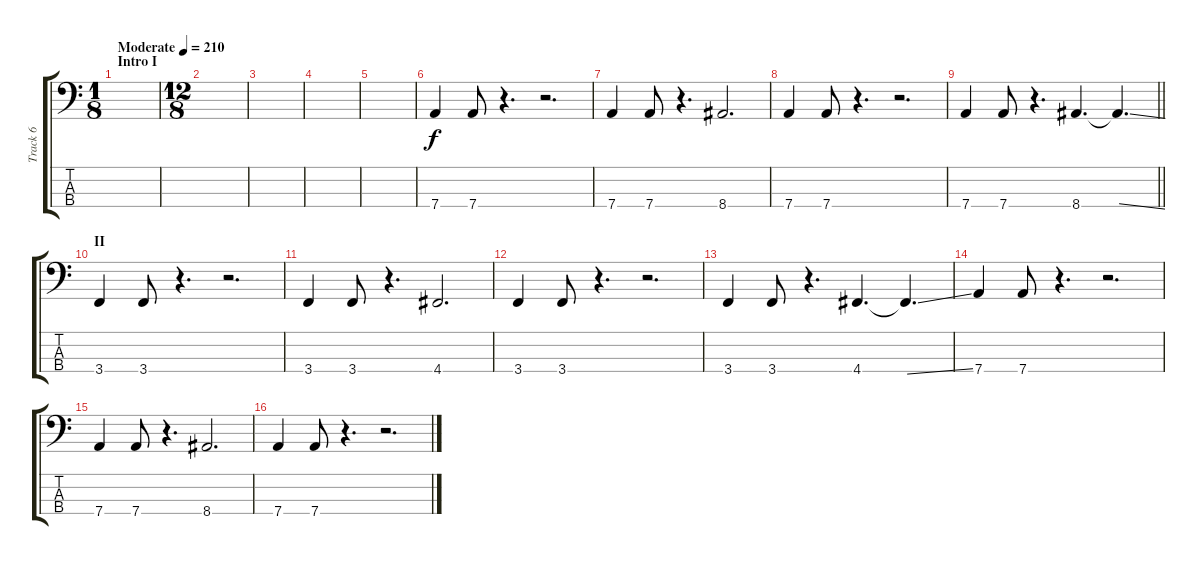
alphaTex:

\track ("Track 6" "Track 6") {instrument electricbassfinger}
\staff {score tabs}
\tuning (F2 C2 G1 D1) {hide}
\ts (1 8)
\section ("" "Intro I")
\tempo (210 "Moderate")
\clef f4
\ks c
|
\ts (12 8)
|
|
|
|
7.4.4 7.4.8 r.4{d} r.2{d} |
7.4.4 7.4.8 r.4{d} 8.4.2{d} |
7.4.4 7.4.8 r.4{d} r.2{d} |
\barLineRight lightlight
7.4.4 7.4.8 r.4{d} 8.4.4{d} 8.4{ss t}.4{d} |
\section ("" "II")
3.4.4 3.4.8 r.4{d} r.2{d} |
3.4.4 3.4.8 r.4{d} 4.4.2{d} |
3.4.4 3.4.8 r.4{d} r.2{d} |
3.4.4 3.4.8 r.4{d} 4.4.4{d} 4.4{ss t}.4{d} |
7.4.4 7.4.8 r.4{d} r.2{d} |
7.4.4 7.4.8 r.4{d} 8.4.2{d} |
7.4.4 7.4.8 r.4{d} r.2{d}
